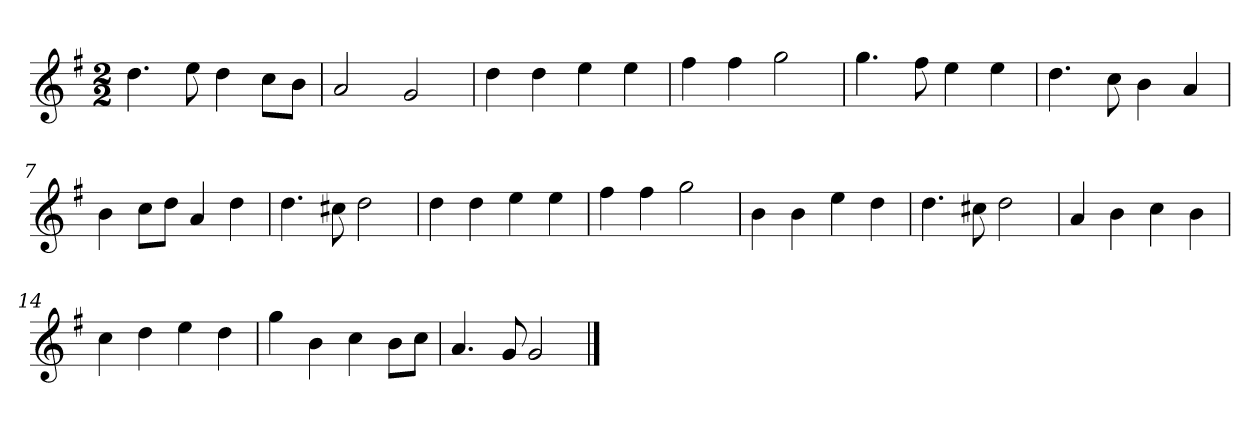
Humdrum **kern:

**kern
*part1
*staff1
*k[f#]
*M2/2
*MM120
=1
4.dd
8ee
4dd
8ccL
8bJ
=2
2a
2g
=3
4dd
4dd
4ee
4ee
=4
4ff#
4ff#
2gg
=5
4.gg
8ff#
4ee
4ee
=6
4.dd
8cc
4b
4a
=7
4b
8ccL
8ddJ
4a
4dd
=8
4.dd
8cc#X
2dd
=9
4dd
4dd
4ee
4ee
=10
4ff#
4ff#
2gg
=11
4b
4b
4ee
4dd
=12
4.dd
8cc#X
2dd
=13
4a
4b
4cc
4b
=14
4cc
4dd
4ee
4dd
=15
4gg
4b
4cc
8bL
8ccJ
=16
4.a
8g
2g
==
*-
